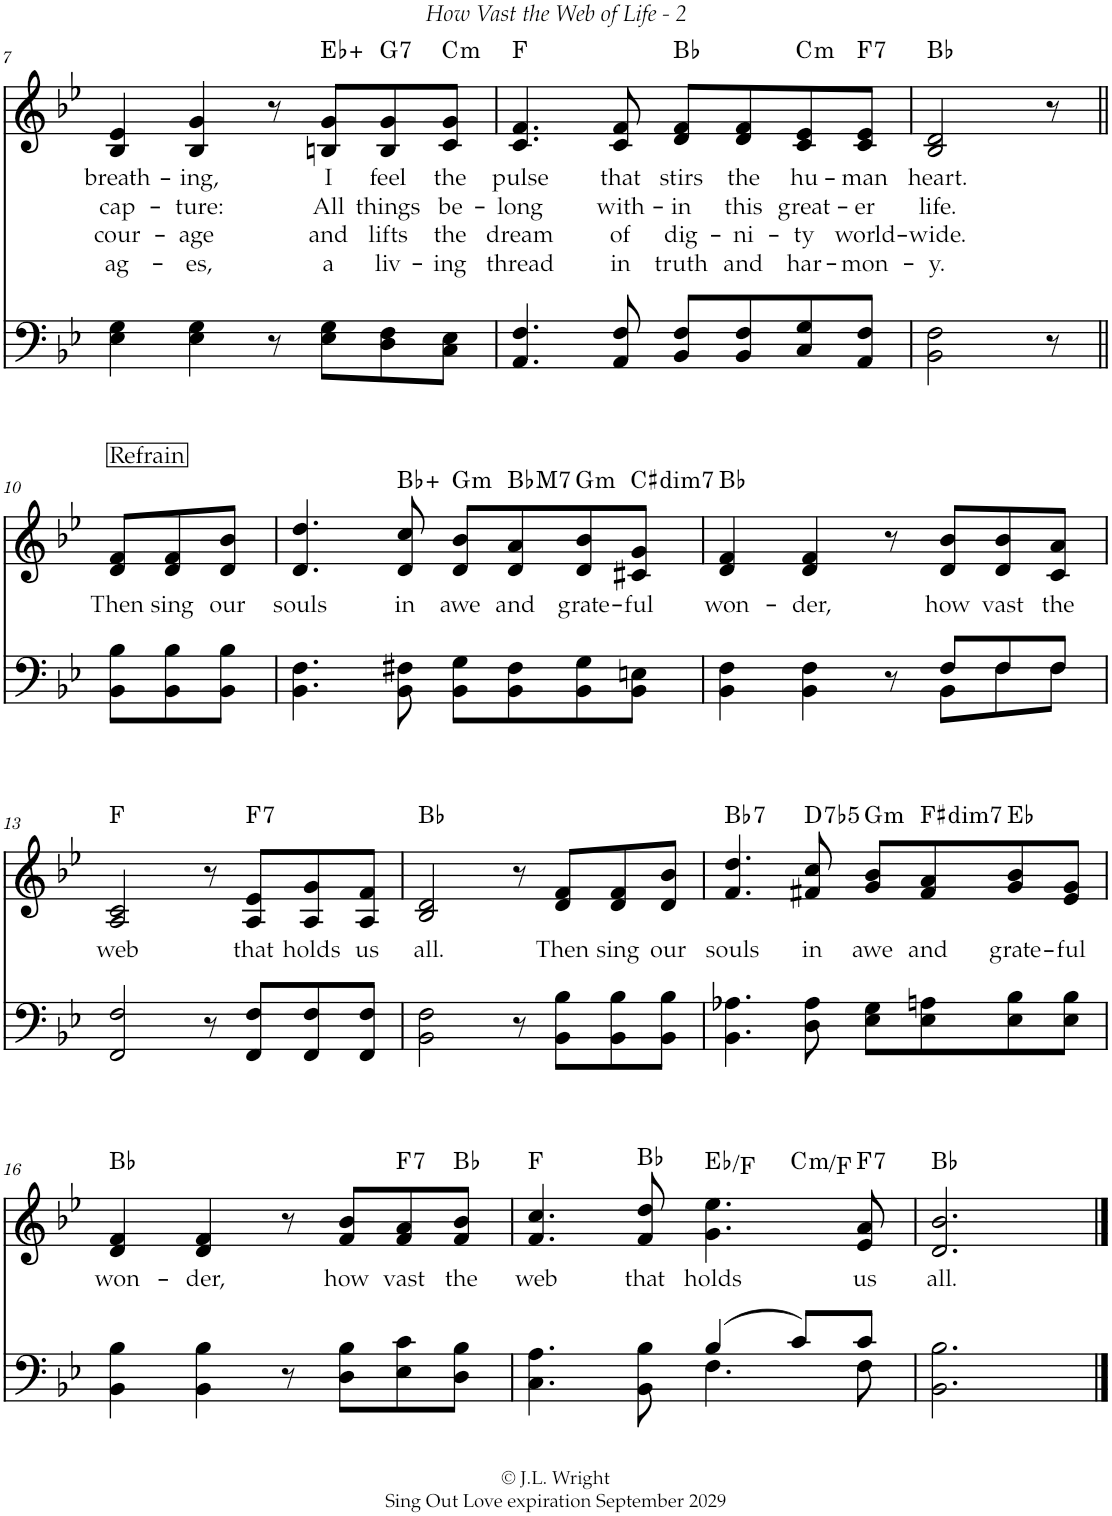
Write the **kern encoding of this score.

**kern	**kern	**text	**text	**text	**text	**harte
*part2	*part1	*part1	*part1	*part1	*part1	*part1
*staff2	*staff1	*staff1	*staff1	*staff1	*staff1	*
*I"Piano	*I"Piano	*	*	*	*	*
*I'Pno	*I'Pno	*	*	*	*	*
!!LO:PB:g=z
*clefF4	*clefG2	*	*	*	*	*
*k[b-e-]	*k[b-e-]	*	*	*	*	*
*B-:	*B-:	*	*	*	*	*
*M4/4	*M4/4	*	*	*	*	*
*met(c)	*met(c)	*	*	*	*	*
=7	=7	=7	=7	=7	=7	=7
!	!	!LO:LY:b	!LO:LY:b	!LO:LY:b	!LO:LY:b	!
4E-\ 4G\	4B-/ 4e-/	breath-	cap-	cour-	ag-	.
!	!	!LO:LY:b	!LO:LY:b	!LO:LY:b	!LO:LY:b	!
4E-\ 4G\	4B-/ 4g/	-ing,	-ture:	-age	-es,	.
8r	8r	.	.	.	.	.
!	!	!LO:LY:b	!LO:LY:b	!LO:LY:b	!LO:LY:b	!
8E-\ 8G\L	8Bn/ 8g/L	I	All	and	a	Eb:aug
!	!	!LO:LY:b	!LO:LY:b	!LO:LY:b	!LO:LY:b	!LO:H:kt=7
8D\ 8F\	8B/ 8g/	feel	things	lifts	liv-	G:7
!	!	!LO:LY:b	!LO:LY:b	!LO:LY:b	!LO:LY:b	!LO:H:kt=m
8C\ 8E-\J	8c/ 8g/J	the	be-	the	-ing	C:min
=8	=8	=8	=8	=8	=8	=8
!	!	!LO:LY:b	!LO:LY:b	!LO:LY:b	!LO:LY:b	!
4.AA/ 4.F/	4.c/ 4.f/	pulse	-long	dream	thread	F:maj
!	!	!LO:LY:b	!LO:LY:b	!LO:LY:b	!LO:LY:b	!
8AA/ 8F/	8c/ 8f/	that	with-	of	in	.
!	!	!LO:LY:b	!LO:LY:b	!LO:LY:b	!LO:LY:b	!
8BB-/ 8F/L	8d/ 8f/L	stirs	-in	dig-	truth	Bb:maj
!	!	!LO:LY:b	!LO:LY:b	!LO:LY:b	!LO:LY:b	!
8BB-/ 8F/	8d/ 8f/	the	this	-ni-	and	.
!	!	!LO:LY:b	!LO:LY:b	!LO:LY:b	!LO:LY:b	!LO:H:kt=m
8C/ 8G/	8c/ 8e-/	hu-	great-	-ty	har-	C:min
!	!	!LO:LY:b	!LO:LY:b	!LO:LY:b	!LO:LY:b	!LO:H:kt=7
8AA/ 8F/J	8c/ 8e-/J	-man	-er	world-	-mon-	F:7
=9	=9	=9	=9	=9	=9	=9
!	!	!LO:LY:b	!LO:LY:b	!LO:LY:b	!LO:LY:b	!
2BB-\ 2F\	2B-/ 2d/	heart.	life.	-wide.	-y.	Bb:maj
8r	8r	.	.	.	.	.
!!LO:LB:g=z
=10||	=10||	=10||	=10||	=10||	=10||	=10||
!	!LO:TX:a:t=Refrain	!	!	!	!	!
!	!	!LO:LY:b	!	!	!	!
8BB-\ 8B-\L	8d/ 8f/L	Then	.	.	.	.
!	!	!LO:LY:b	!	!	!	!
8BB-\ 8B-\	8d/ 8f/	sing	.	.	.	.
!	!	!LO:LY:b	!	!	!	!
8BB-\ 8B-\J	8d/ 8b-/J	our	.	.	.	.
=11	=11	=11	=11	=11	=11	=11
!	!	!LO:LY:b	!	!	!	!
4.BB-\ 4.F\	4.d/ 4.dd/	souls	.	.	.	.
!	!	!LO:LY:b	!	!	!	!
8BB-\ 8F#X\	8d/ 8cc/	in	.	.	.	Bb:aug
!	!	!LO:LY:b	!	!	!	!LO:H:kt=m
8BB-\ 8G\L	8d/ 8b-/L	awe	.	.	.	G:min
!	!	!LO:LY:b	!	!	!	!LO:H:kt=M7
8BB-\ 8F#\	8d/ 8a/	and	.	.	.	Bb:maj7
!	!	!LO:LY:b	!	!	!	!LO:H:kt=m
8BB-\ 8G\	8d/ 8b-/	grate-	.	.	.	G:min
!	!	!LO:LY:b	!	!	!	!LO:H:kt=dim7
8BB-\ 8En\J	8c#X/ 8g/J	-ful	.	.	.	C#:dim7
=12	=12	=12	=12	=12	=12	=12
*^	*	*	*	*	*	*
!	!	!	!LO:LY:b	!	!	!	!
4BB-\ 4F\	8ryy	4d/ 4f/	won-	.	.	.	Bb:maj
!	!	!	!LO:LY:b	!	!	!	!
*v	*v	*	*	*	*	*	*
4BB-\ 4F\	4d/ 4f/	-der,	.	.	.	.
8r	8r	.	.	.	.	.
*^	*	*	*	*	*	*
!	!	!	!LO:LY:b	!	!	!	!
8F/L	8BB-\L	8d/ 8b-/L	how	.	.	.	.
!	!	!	!LO:LY:b	!	!	!	!
8F/	8F\	8d/ 8b-/	vast	.	.	.	.
!	!	!	!LO:LY:b	!	!	!	!
8F/J	8F\J	8c/ 8a/J	the	.	.	.	.
!!LO:LB:g=z
=13	=13	=13	=13	=13	=13	=13	=13
!	!	!	!LO:LY:b	!	!	!	!
*v	*v	*	*	*	*	*	*
2FF/ 2F/	2A/ 2c/	web	.	.	.	F:maj
8r	8r	.	.	.	.	.
!	!	!LO:LY:b	!	!	!	!LO:H:kt=7
8FF/ 8F/L	8A/ 8e-/L	that	.	.	.	F:7
!	!	!LO:LY:b	!	!	!	!
8FF/ 8F/	8A/ 8g/	holds	.	.	.	.
!	!	!LO:LY:b	!	!	!	!
8FF/ 8F/J	8A/ 8f/J	us	.	.	.	.
=14	=14	=14	=14	=14	=14	=14
!	!	!LO:LY:b	!	!	!	!
2BB-\ 2F\	2B-/ 2d/	all.	.	.	.	Bb:maj
8r	8r	.	.	.	.	.
!	!	!LO:LY:b	!	!	!	!
8BB-\ 8B-\L	8d/ 8f/L	Then	.	.	.	.
!	!	!LO:LY:b	!	!	!	!
8BB-\ 8B-\	8d/ 8f/	sing	.	.	.	.
!	!	!LO:LY:b	!	!	!	!
8BB-\ 8B-\J	8d/ 8b-/J	our	.	.	.	.
=15	=15	=15	=15	=15	=15	=15
!	!	!LO:LY:b	!	!	!	!LO:H:kt=7
4.BB-\ 4.A-X\	4.f/ 4.dd/	souls	.	.	.	Bb:7
!	!	!LO:LY:b	!	!	!	!LO:H:kt=7
8D\ 8A-\	8f#X/ 8cc/	in	.	.	.	D:(3,b5,b7)
!	!	!LO:LY:b	!	!	!	!LO:H:kt=m
8E-\ 8G\L	8g/ 8b-/L	awe	.	.	.	G:min
!	!	!LO:LY:b	!	!	!	!LO:H:kt=dim7
8E-\ 8An\	8f#/ 8a/	and	.	.	.	F#:dim7
!	!	!LO:LY:b	!	!	!	!
8E-\ 8B-\	8g/ 8b-/	grate-	.	.	.	Eb:maj
!	!	!LO:LY:b	!	!	!	!
8E-\ 8B-\J	8e-/ 8g/J	-ful	.	.	.	.
!!LO:LB:g=z
=16	=16	=16	=16	=16	=16	=16
!	!	!LO:LY:b	!	!	!	!
4BB-\ 4B-\	4d/ 4f/	won-	.	.	.	Bb:maj
!	!	!LO:LY:b	!	!	!	!
4BB-\ 4B-\	4d/ 4f/	-der,	.	.	.	.
8r	8r	.	.	.	.	.
!	!	!LO:LY:b	!	!	!	!
8D\ 8B-\L	8f/ 8b-/L	how	.	.	.	.
!	!	!LO:LY:b	!	!	!	!LO:H:kt=7
8E-\ 8c\	8f/ 8a/	vast	.	.	.	F:7
!	!	!LO:LY:b	!	!	!	!
8D\ 8B-\J	8f/ 8b-/J	the	.	.	.	Bb:maj
=17	=17	=17	=17	=17	=17	=17
*^	*	*	*	*	*	*
!	!	!	!LO:LY:b	!	!	!	!
*	*	*^	*	*	*	*	*
4.C\ 4.A\	2ryy	4.f/ 4.cc/	2.ryy	web	.	.	.	F:maj
!	!	!	!	!LO:LY:b	!	!	!	!
8BB-\ 8B-\	.	8f/ 8dd/	.	that	.	.	.	Bb:maj
!	!	!	!	!LO:LY:b	!	!	!	!
(4B-/	4.F\	4.g\ 4.ee-\	.	holds	.	.	.	Eb:maj/2
!	!	!	!	!	!	!	!	!LO:H:kt=m
8c/L)	.	.	4ryy	.	.	.	.	C:min/4
!	!	!	!	!LO:LY:b	!	!	!	!LO:H:kt=7
8c/J	8F\	8e-/ 8a/	.	us	.	.	.	F:7
=18	=18	=18	=18	=18	=18	=18	=18	=18
!	!	!	!	!LO:LY:b	!	!	!	!
*v	*v	*	*	*	*	*	*	*
*	*v	*v	*	*	*	*	*
2.BB-\ 2.B-\	2.d/ 2.b-/	all.	.	.	.	Bb:maj
==	==	==	==	==	==	==
*-	*-	*-	*-	*-	*-	*-
